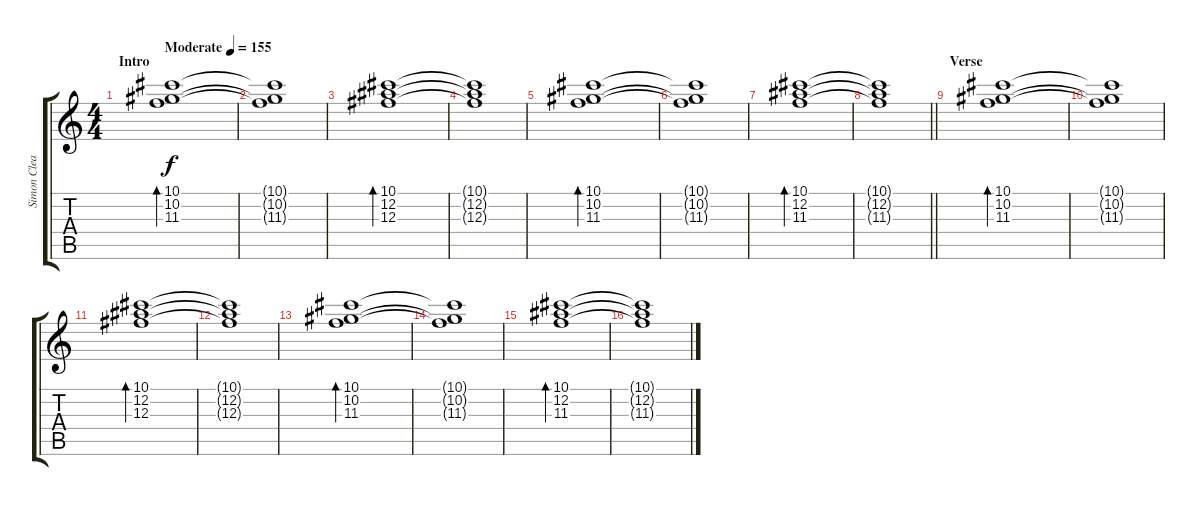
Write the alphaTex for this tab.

\track ("Simon Clean" "Simon Clea") {instrument electricguitarjazz}
\staff {score tabs}
\tuning (Eb4 Bb3 Gb3 Db3 Ab2 Db2) {hide}
\ts (4 4)
\section ("" "Intro")
\tempo (155 "Moderate")
\clef g2
\ks c
(10.1 10.2 11.3).1{bd 120 dy f instrument electricguitarjazz} |
(10.1{t} 10.2{t} 11.3{t}).1 |
(10.1 12.2 12.3).1{bd 120} |
(10.1{t} 12.2{t} 12.3{t}).1 |
(10.1 10.2 11.3).1{bd 120} |
(10.1{t} 10.2{t} 11.3{t}).1 |
(10.1 12.2 11.3).1{bd 120} |
\barLineRight lightlight
(10.1{t} 12.2{t} 11.3{t}).1 |
\section ("" "Verse")
(10.1 10.2 11.3).1{bd 120} |
(10.1{t} 10.2{t} 11.3{t}).1 |
(10.1 12.2 12.3).1{bd 120} |
(10.1{t} 12.2{t} 12.3{t}).1 |
(10.1 10.2 11.3).1{bd 120} |
(10.1{t} 10.2{t} 11.3{t}).1 |
(10.1 12.2 11.3).1{bd 120} |
(10.1{t} 12.2{t} 11.3{t}).1
